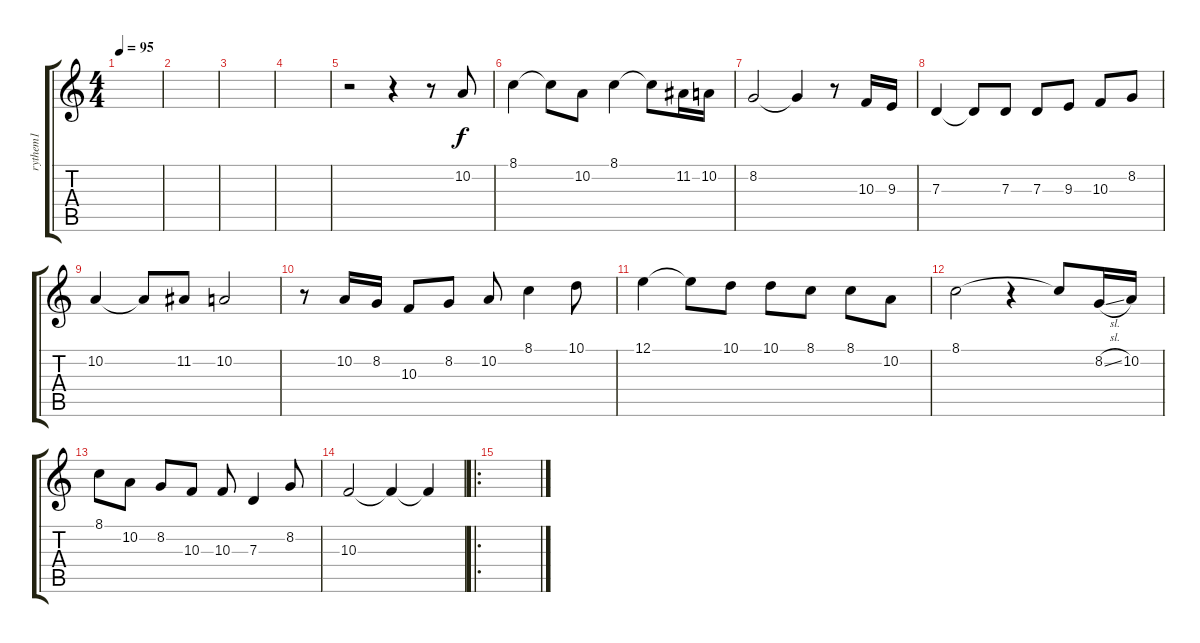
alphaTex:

\track ("rythem1" "rythem1") {instrument harpsichord}
\staff {score tabs}
\tuning (E4 B3 G3 D3 A2 E2) {hide}
\ts (4 4)
\tempo 95
\clef g2
\ks c
|
|
|
|
r.2 r.4 r.8 10.2.8 |
8.1.4 8.1{t}.8 10.2.8 8.1.4 8.1{t}.8 11.2.16 10.2.16 |
8.2.2 8.2{t}.4 r.8 10.3.16 9.3.16 |
7.3.4 7.3{t}.8 7.3.8 7.3.8 9.3.8 10.3.8 8.2.8 |
10.2.4 10.2{t}.8 11.2.8 10.2.2 |
r.8 10.2.16 8.2.16 10.3.8 8.2.8 10.2.8 8.1.4 10.1.8 |
12.1.4 12.1{t}.8 10.1.8 10.1.8 8.1.8 8.1.8 10.2.8 |
8.1.2 r.4 8.1{t}.8 8.2{sl}.16 10.2.16 |
8.1.8 10.2.8 8.2.8 10.3.8 10.3.8 7.3.4 8.2.8 |
10.3.2 10.3{t}.4 10.3{t}.4 |
\ro
